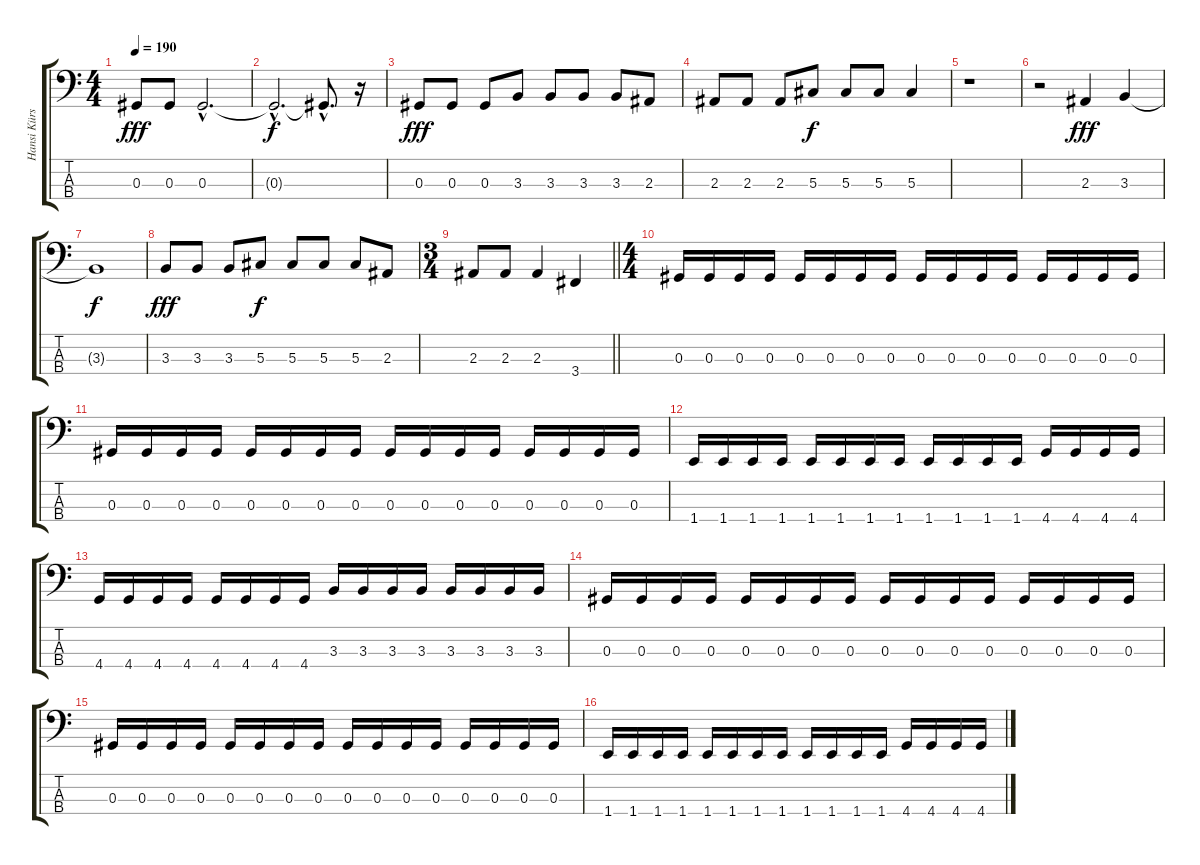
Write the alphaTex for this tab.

\track ("Hansi Kürsch" "Hansi Kürs") {instrument electricbasspick}
\staff {score tabs}
\tuning (Gb2 Db2 Ab1 Eb1) {hide}
\ts (4 4)
\tempo 190
\clef f4
\ks c
0.3.8{dy fff instrument electricbasspick} 0.3.8 0.3{hac}.2{d} |
0.3{hac t}.2{d dy f} 0.3{hac t}.8{d} r.16 |
0.3.8{dy fff} 0.3.8 0.3.8 3.3.8 3.3.8 3.3.8 3.3.8 2.3.8 |
2.3.8 2.3.8 2.3.8 5.3.8{dy f} 5.3.8 5.3.8 5.3.4 |
r.1 |
r.2 2.3.4{dy fff} 3.3.4 |
3.3{t}.1{dy f} |
3.3.8{dy fff} 3.3.8 3.3.8 5.3.8{dy f} 5.3.8 5.3.8 5.3.8 2.3.8 |
\ts (3 4)
\barLineRight lightlight
2.3.8 2.3.8 2.3.4 3.4.4 |
\ts (4 4)
0.3.16 0.3.16 0.3.16 0.3.16 0.3.16 0.3.16 0.3.16 0.3.16 0.3.16 0.3.16 0.3.16 0.3.16 0.3.16 0.3.16 0.3.16 0.3.16 |
0.3.16 0.3.16 0.3.16 0.3.16 0.3.16 0.3.16 0.3.16 0.3.16 0.3.16 0.3.16 0.3.16 0.3.16 0.3.16 0.3.16 0.3.16 0.3.16 |
1.4.16 1.4.16 1.4.16 1.4.16 1.4.16 1.4.16 1.4.16 1.4.16 1.4.16 1.4.16 1.4.16 1.4.16 4.4.16 4.4.16 4.4.16 4.4.16 |
4.4.16 4.4.16 4.4.16 4.4.16 4.4.16 4.4.16 4.4.16 4.4.16 3.3.16 3.3.16 3.3.16 3.3.16 3.3.16 3.3.16 3.3.16 3.3.16 |
0.3.16 0.3.16 0.3.16 0.3.16 0.3.16 0.3.16 0.3.16 0.3.16 0.3.16 0.3.16 0.3.16 0.3.16 0.3.16 0.3.16 0.3.16 0.3.16 |
0.3.16 0.3.16 0.3.16 0.3.16 0.3.16 0.3.16 0.3.16 0.3.16 0.3.16 0.3.16 0.3.16 0.3.16 0.3.16 0.3.16 0.3.16 0.3.16 |
1.4.16 1.4.16 1.4.16 1.4.16 1.4.16 1.4.16 1.4.16 1.4.16 1.4.16 1.4.16 1.4.16 1.4.16 4.4.16 4.4.16 4.4.16 4.4.16
